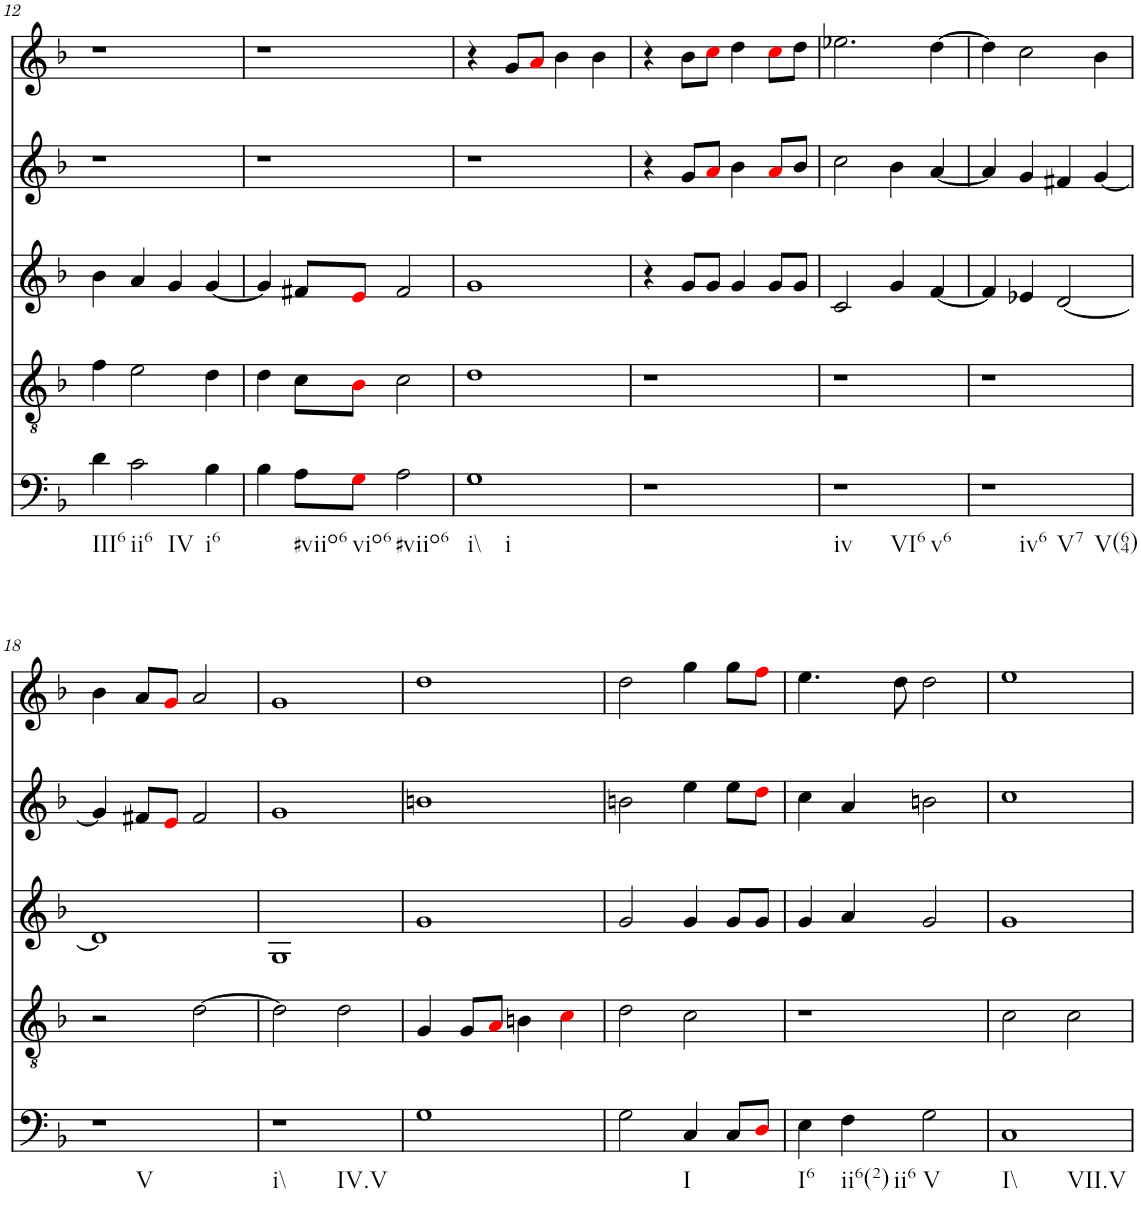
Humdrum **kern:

**kern	**kern	**kern	**kern	**kern
*part5	*part4	*part3	*part2	*part1
*staff5	*staff4	*staff3	*staff2	*staff1
*I"vox	*I"vox	*I"vox	*I"vox	*I"vox
!!LO:PB:g=z
*clefF4	*clefGv2	*clefG2	*clefG2	*clefG2
*k[b-]	*k[b-]	*k[b-]	*k[b-]	*k[b-]
*M4/4	*M4/4	*M4/4	*M4/4	*M4/4
=12	=12	=12	=12	=12
!LO:TX:b:t=III6	!	!	!	!
4d\	4f\	4b-\	1r	1r
!LO:TX:b:t=ii6	!	!	!	!
!LO:TX:b:t=IV	!	!	!	!
2c\	2e\	4a/	.	.
.	.	4g/	.	.
!LO:TX:b:t=i6	!	!	!	!
4B-\	4d\	[4g/	.	.
=13	=13	=13	=13	=13
4B-\	4d\	4g/]	1r	1r
!LO:TX:b:t=#viio6	!	!	!	!
8A\L	8c\L	8f#X/L	.	.
!LO:TX:b:t=vio6	!	!	!	!
8Gi\J	8B-i\J	8ei/J	.	.
!LO:TX:b:t=#viio6	!	!	!	!
2A\	2c\	2f#/	.	.
=14	=14	=14	=14	=14
!LO:TX:b:t=i\\	!	!	!	!
!LO:TX:b:t=i	!	!	!	!
1G	1d	1g	1r	4r
.	.	.	.	8g/L
.	.	.	.	8ai/J
.	.	.	.	4b-\
.	.	.	.	4b-\
=15	=15	=15	=15	=15
1r	1r	4r	4r	4r
.	.	8g/L	8g/L	8b-\L
.	.	8g/J	8ai/J	8cci\J
.	.	4g/	4b-\	4dd\
.	.	8g/L	8ai/L	8cci\L
.	.	8g/J	8b-/J	8dd\J
=16	=16	=16	=16	=16
!LO:TX:b:t=iv	!	!	!	!
!LO:TX:b:t=VI6	!	!	!	!
!LO:TX:b:t=v6	!	!	!	!
1r	1r	2c/	2cc\	2.ee-X\
.	.	4g/	4b-\	.
.	.	[4f/	[4a/	[4dd\
=17	=17	=17	=17	=17
!LO:TX:b:t=iv6	!	!	!	!
!LO:TX:b:t=V7	!	!	!	!
!LO:TX:b:t=V(64)	!	!	!	!
1r	1r	4f/]	4a/]	4dd\]
.	.	4e-X/	4g/	2cc\
.	.	[2d/	4f#X/	.
.	.	.	[4g/	4b-\
!!LO:LB:g=z
=18	=18	=18	=18	=18
!LO:TX:b:t=V	!	!	!	!
1r	2r	1d]	4g/]	4b-\
.	.	.	8f#X/L	8a/L
.	.	.	8ei/J	8gi/J
.	[2d\	.	2f#/	2a/
=19	=19	=19	=19	=19
!LO:TX:b:t=i\\	!	!	!	!
!LO:TX:b:t=IV.V	!	!	!	!
1r	2d\]	1G	1g	1g
.	2d\	.	.	.
=20	=20	=20	=20	=20
1G	4G/	1g	1bn	1dd
.	8G/L	.	.	.
.	8Ai/J	.	.	.
.	4Bn\	.	.	.
.	4ci\	.	.	.
=21	=21	=21	=21	=21
2G\	2d\	2g/	2bn\	2dd\
!LO:TX:b:t=I	!	!	!	!
4C/	2c\	4g/	4ee\	4gg\
8C/L	.	8g/L	8ee\L	8gg\L
8Di/J	.	8g/J	8ddi\J	8ffi\J
=22	=22	=22	=22	=22
!LO:TX:b:t=I6	!	!	!	!
4E\	1r	4g/	4cc\	4.ee\
!LO:TX:b:t=ii6(2)	!	!	!	!
!LO:TX:b:t=ii6	!	!	!	!
4F\	.	4a/	4a/	.
.	.	.	.	8dd\
!LO:TX:b:t=V	!	!	!	!
2G\	.	2g/	2bn\	2dd\
=23	=23	=23	=23	=23
!LO:TX:b:t=I\\	!	!	!	!
!LO:TX:b:t=VII.V	!	!	!	!
1C	2c\	1g	1cc	1ee
.	2c\	.	.	.
=	=	=	=	=
*-	*-	*-	*-	*-
